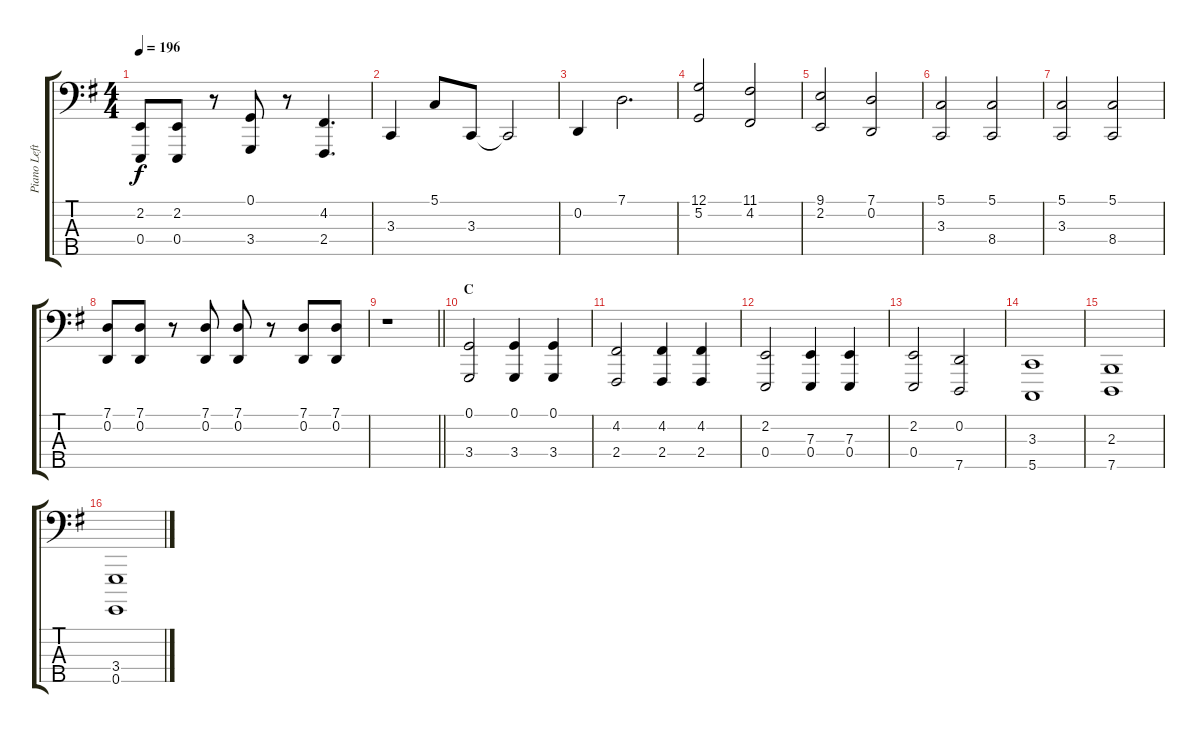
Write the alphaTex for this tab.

\track ("Piano Left" "Piano Left") {instrument acousticgrandpiano}
\staff {score tabs}
\tuning (G2 D2 A1 E1 G0) {hide}
\ts (4 4)
\tempo 196
\clef f4
\ks g
(2.2{t} 0.4{t}).8{dy f} (2.2 0.4).8 r.8 (0.1 3.4).8 r.8 (4.2 2.4).4{d} |
3.3.4 5.1.8 3.3.8 3.3{t}.2 |
0.2.4 7.1.2{d} |
(12.1 5.2).2 (11.1 4.2).2 |
(9.1 2.2).2 (7.1 0.2).2 |
(5.1 3.3).2 (5.1 8.4).2 |
(5.1 3.3).2 (5.1 8.4).2 |
(7.1 0.2).8 (7.1 0.2).8 r.8 (7.1 0.2).8 (7.1 0.2).8 r.8 (7.1 0.2).8 (7.1 0.2).8 |
\barLineRight lightlight
r.1 |
\section ("" "C")
(0.1 3.4).2 (0.1 3.4).4 (0.1 3.4).4 |
(4.2 2.4).2 (4.2 2.4).4 (4.2 2.4).4 |
(2.2 0.4).2 (7.3 0.4).4 (7.3 0.4).4 |
(2.2 0.4).2 (0.2 7.5).2 |
(3.3 5.5).1 |
(2.3 7.5).1 |
(3.4 0.5).1
